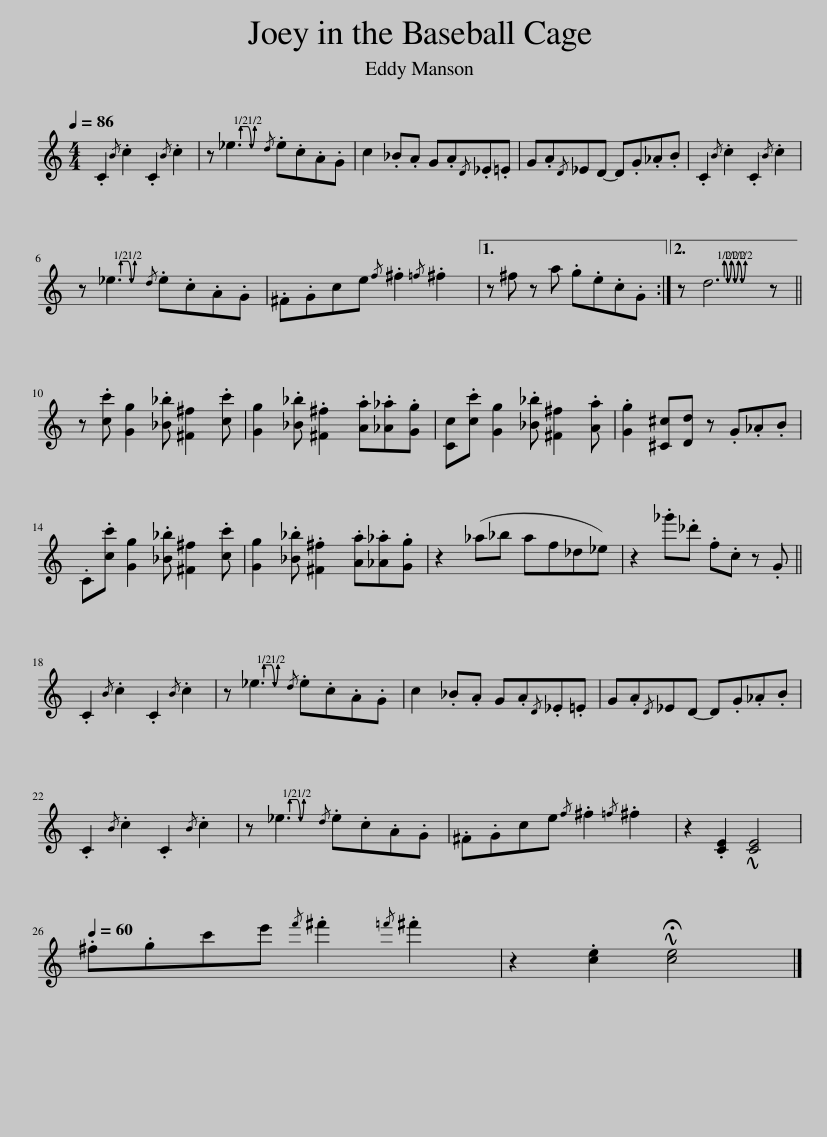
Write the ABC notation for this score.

X:1
L:1/8
Q:1/4=86
M:4/4
I:linebreak $
K:C
V:1 treble
V:1
 .C2{/B} .c2 .C2{/B} .c2 | z _e3{/d} .e.c.A.G | c2 ._B.A G.A{/D}._E.=E | G.A{/D}_ED- D.G._A.B | .C2{/B} .c2 .C2{/B} .c2 |$ %5
 z _e3{/d} .e.c.A.G | .^F.Gce{/f} .^f2{/=f} .^f2 |1 z ^f z a .g.e.c.G :|2 z d6 z ||$ z .[cc'] [Gg]2 .[_B_b] [^F^f]2 .[cc'] | %10
 [Gg]2 .[_B_b] .[^F^f]2 .[Aa].[_A_a].[Gg] | [Cc].[cc'] [Gg]2 .[_B_b] [^F^f]2 .[Aa] | .[Gg]2 [^C^c][Dd] z .G._A.B |$ .C.[cc'] [Gg]2 .[_B_b] [^F^f]2 .[cc'] | [Gg]2 .[_B_b] .[^F^f]2 .[Aa].[_A_a].[Gg] | %15
 z2 (_a_b af_d_e) | z2 ._g'._d' .f.c z .G ||$ .C2{/B} .c2 .C2{/B} .c2 | z _e3{/d} .e.c.A.G | c2 ._B.A G.A{/D}._E.=E | %20
 G.A{/D}_ED- D.G._A.B |$ .C2{/B} .c2 .C2{/B} .c2 | z _e3{/d} .e.c.A.G | .^F.Gce{/f} .^f2{/=f} .^f2 | z2 .[CE]2 [CE]4 |$ %25
[Q:1/4=60] .^f.gc'e'{/f'} .^f'2{/=f'} .^f'2 | z2 .[ce]2 !fermata![ce]4 |] %27
